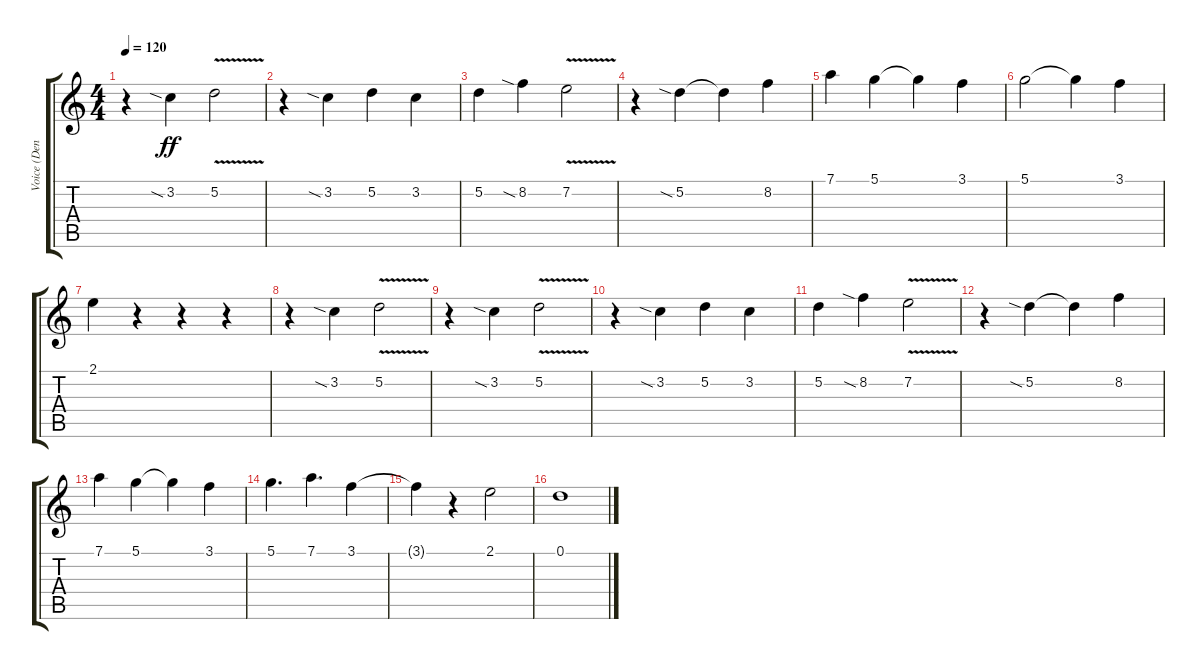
\track ("Voice (Denis)" "Voice (Den") {instrument overdrivenguitar}
\staff {score tabs}
\tuning (D4 A3 F3 C3 G2 C2) {hide}
\ts (4 4)
\tempo 120
\clef g2
\ks c
r.4{dy ff} 3.2{sia}.4 5.2{v}.2 |
r.4 3.2{sia}.4 5.2.4 3.2.4 |
5.2.4 8.2{sia}.4 7.2{v}.2 |
r.4 5.2{sia}.4 5.2{t}.4 8.2.4 |
7.1.4 5.1.4 5.1{t}.4 3.1.4 |
5.1.2 5.1{t}.4 3.1.4 |
2.1.4 r.4 r.4 r.4 |
r.4 3.2{sia}.4 5.2{v}.2 |
r.4 3.2{sia}.4 5.2{v}.2 |
r.4 3.2{sia}.4 5.2.4 3.2.4 |
5.2.4 8.2{sia}.4 7.2{v}.2 |
r.4 5.2{sia}.4 5.2{t}.4 8.2.4 |
7.1.4 5.1.4 5.1{t}.4 3.1.4 |
5.1.4{d} 7.1.4{d} 3.1.4 |
3.1{t}.4 r.4 2.1.2 |
0.1.1
